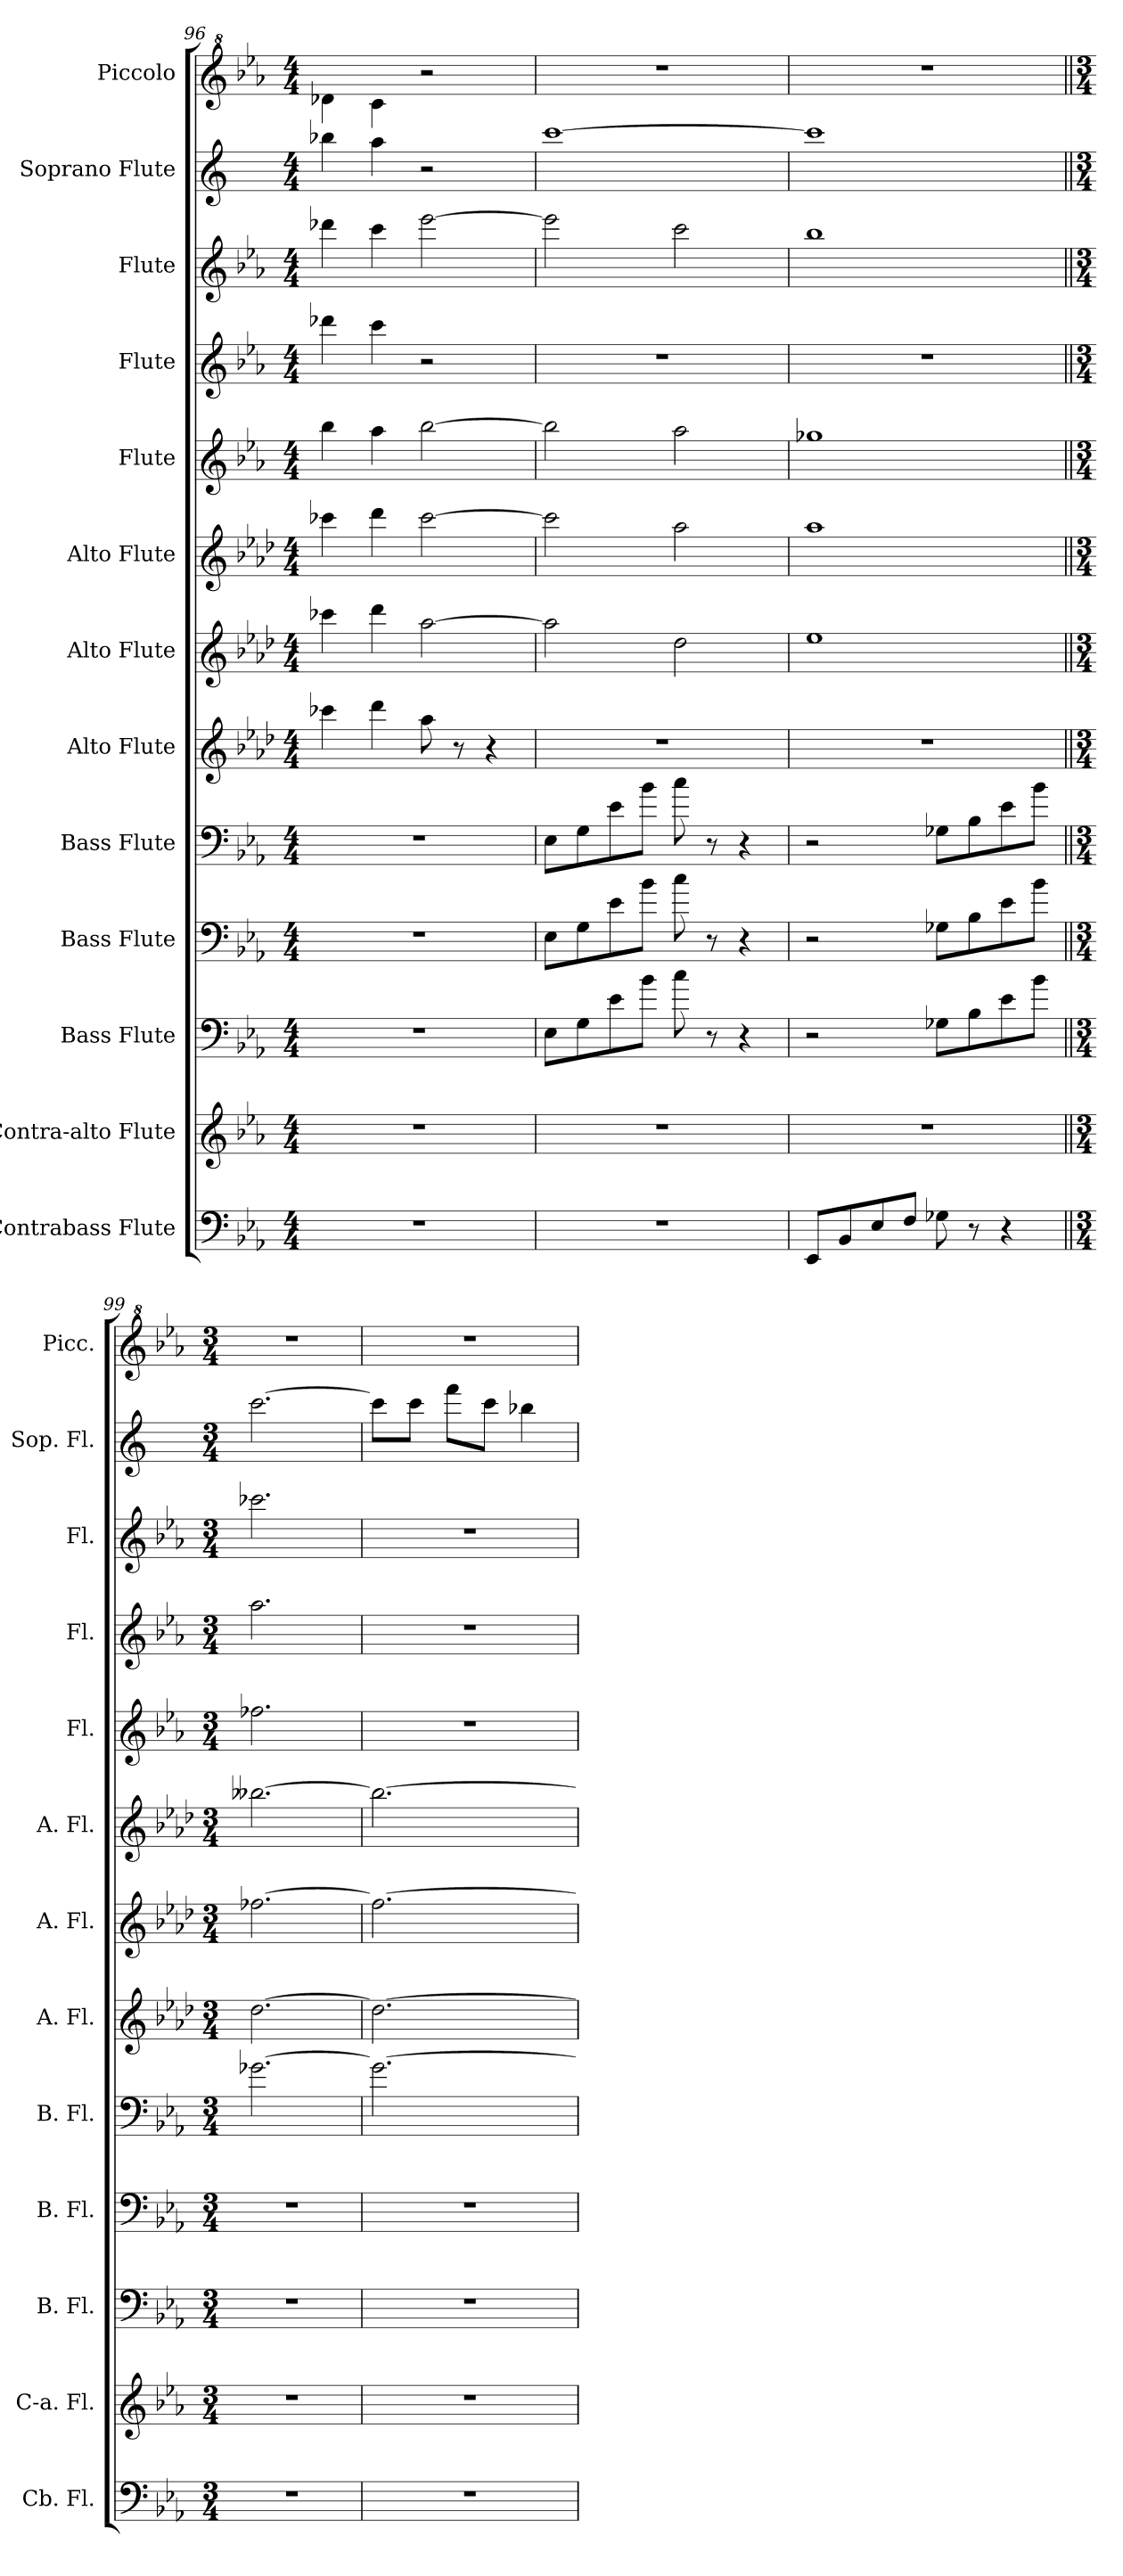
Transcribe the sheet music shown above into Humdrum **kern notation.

**kern	**kern	**kern	**kern	**kern	**kern	**kern	**kern	**kern	**kern	**kern	**kern	**kern
*part13	*part12	*part11	*part10	*part9	*part8	*part7	*part6	*part5	*part4	*part3	*part2	*part1
*staff13	*staff12	*staff11	*staff10	*staff9	*staff8	*staff7	*staff6	*staff5	*staff4	*staff3	*staff2	*staff1
*I"Contrabass Flute	*I"Contra-alto Flute	*I"Bass Flute	*I"Bass Flute	*I"Bass Flute	*I"Alto Flute	*I"Alto Flute	*I"Alto Flute	*I"Flute	*I"Flute	*I"Flute	*I"Soprano Flute	*I"Piccolo
*I'Cb. Fl.	*I'C-a. Fl.	*I'B. Fl.	*I'B. Fl.	*I'B. Fl.	*I'A. Fl.	*I'A. Fl.	*I'A. Fl.	*I'Fl.	*I'Fl.	*I'Fl.	*I'Sop. Fl.	*I'Picc.
*clefF4	*clefG2	*clefF4	*clefF4	*clefF4	*clefG2	*clefG2	*clefG2	*clefG2	*clefG2	*clefG2	*clefG2	*clefG^2
*	*ITrd10c17	*	*	*	*ITrd3c5	*ITrd3c5	*ITrd3c5	*	*	*	*ITrd-2c-3	*ITrd-7c-12
*k[b-e-a-]	*k[b-e-a-]	*k[b-e-a-]	*k[b-e-a-]	*k[b-e-a-]	*k[b-e-a-]	*k[b-e-a-]	*k[b-e-a-]	*k[b-e-a-]	*k[b-e-a-]	*k[b-e-a-]	*k[b-e-a-]	*k[b-e-a-]
*M4/4	*M4/4	*M4/4	*M4/4	*M4/4	*M4/4	*M4/4	*M4/4	*M4/4	*M4/4	*M4/4	*M4/4	*M4/4
=96	=96	=96	=96	=96	=96	=96	=96	=96	=96	=96	=96	=96
1r	1r	1r	1r	1r	4gg-X\	4gg-X\	4gg-X\	4bb-\	4ddd-X\	4ddd-X\	4ddd-X\	4ddd-X\
.	.	.	.	.	4aa-\	4aa-\	4aa-\	4aa-\	4ccc\	4ccc\	4ccc\	4ccc\
.	.	.	.	.	8ee-\	[2ee-\	[2gg-\	[2bb-\	2r	[2eee-\	2r	2r
.	.	.	.	.	8r	.	.	.	.	.	.	.
.	.	.	.	.	4r	.	.	.	.	.	.	.
=97	=97	=97	=97	=97	=97	=97	=97	=97	=97	=97	=97	=97
1r	1r	8E-\L	8E-\L	8E-\L	1r	2ee-\]	2gg-\]	2bb-\]	1r	2eee-\]	[1eee-	1r
.	.	8G\	8G\	8G\	.	.	.	.	.	.	.	.
.	.	8e-\	8e-\	8e-\	.	.	.	.	.	.	.	.
.	.	8b-\J	8b-\J	8b-\J	.	.	.	.	.	.	.	.
.	.	8cc\	8cc\	8cc\	.	2a-\	2ee-\	2aa-\	.	2ccc\	.	.
.	.	8r	8r	8r	.	.	.	.	.	.	.	.
.	.	4r	4r	4r	.	.	.	.	.	.	.	.
=98	=98	=98	=98	=98	=98	=98	=98	=98	=98	=98	=98	=98
8EE-/L	1r	2r	2r	2r	1r	1b-	1ee-	1gg-X	1r	1bb-	1eee-]	1r
8BB-/	.	.	.	.	.	.	.	.	.	.	.	.
8E-/	.	.	.	.	.	.	.	.	.	.	.	.
8F/J	.	.	.	.	.	.	.	.	.	.	.	.
8G-X\	.	8G-X\L	8G-X\L	8G-X\L	.	.	.	.	.	.	.	.
8r	.	8B-\	8B-\	8B-\	.	.	.	.	.	.	.	.
4r	.	8e-\	8e-\	8e-\	.	.	.	.	.	.	.	.
.	.	8b-\J	8b-\J	8b-\J	.	.	.	.	.	.	.	.
=99||	=99||	=99||	=99||	=99||	=99||	=99||	=99||	=99||	=99||	=99||	=99||	=99||
*M3/4	*M3/4	*M3/4	*M3/4	*M3/4	*M3/4	*M3/4	*M3/4	*M3/4	*M3/4	*M3/4	*M3/4	*M3/4
2.r	2.r	2.r	2.r	[2.g-X\	[2.a-\	[2.cc-X\	[2.ff-X\	2.ff-X\	2.aa-\	2.ccc-X\	[2.eee-\	2.r
!!LO:PB:g=z
=100	=100	=100	=100	=100	=100	=100	=100	=100	=100	=100	=100	=100
2.r	2.r	2.r	2.r	2.g-\_	2.a-\_	2.cc-\_	2.ff-\_	2.r	2.r	2.r	8eee-\L]	2.r
.	.	.	.	.	.	.	.	.	.	.	8eee-\J	.
.	.	.	.	.	.	.	.	.	.	.	8aaa-\L	.
.	.	.	.	.	.	.	.	.	.	.	8eee-\J	.
.	.	.	.	.	.	.	.	.	.	.	4ddd-X\	.
=	=	=	=	=	=	=	=	=	=	=	=	=
*-	*-	*-	*-	*-	*-	*-	*-	*-	*-	*-	*-	*-
